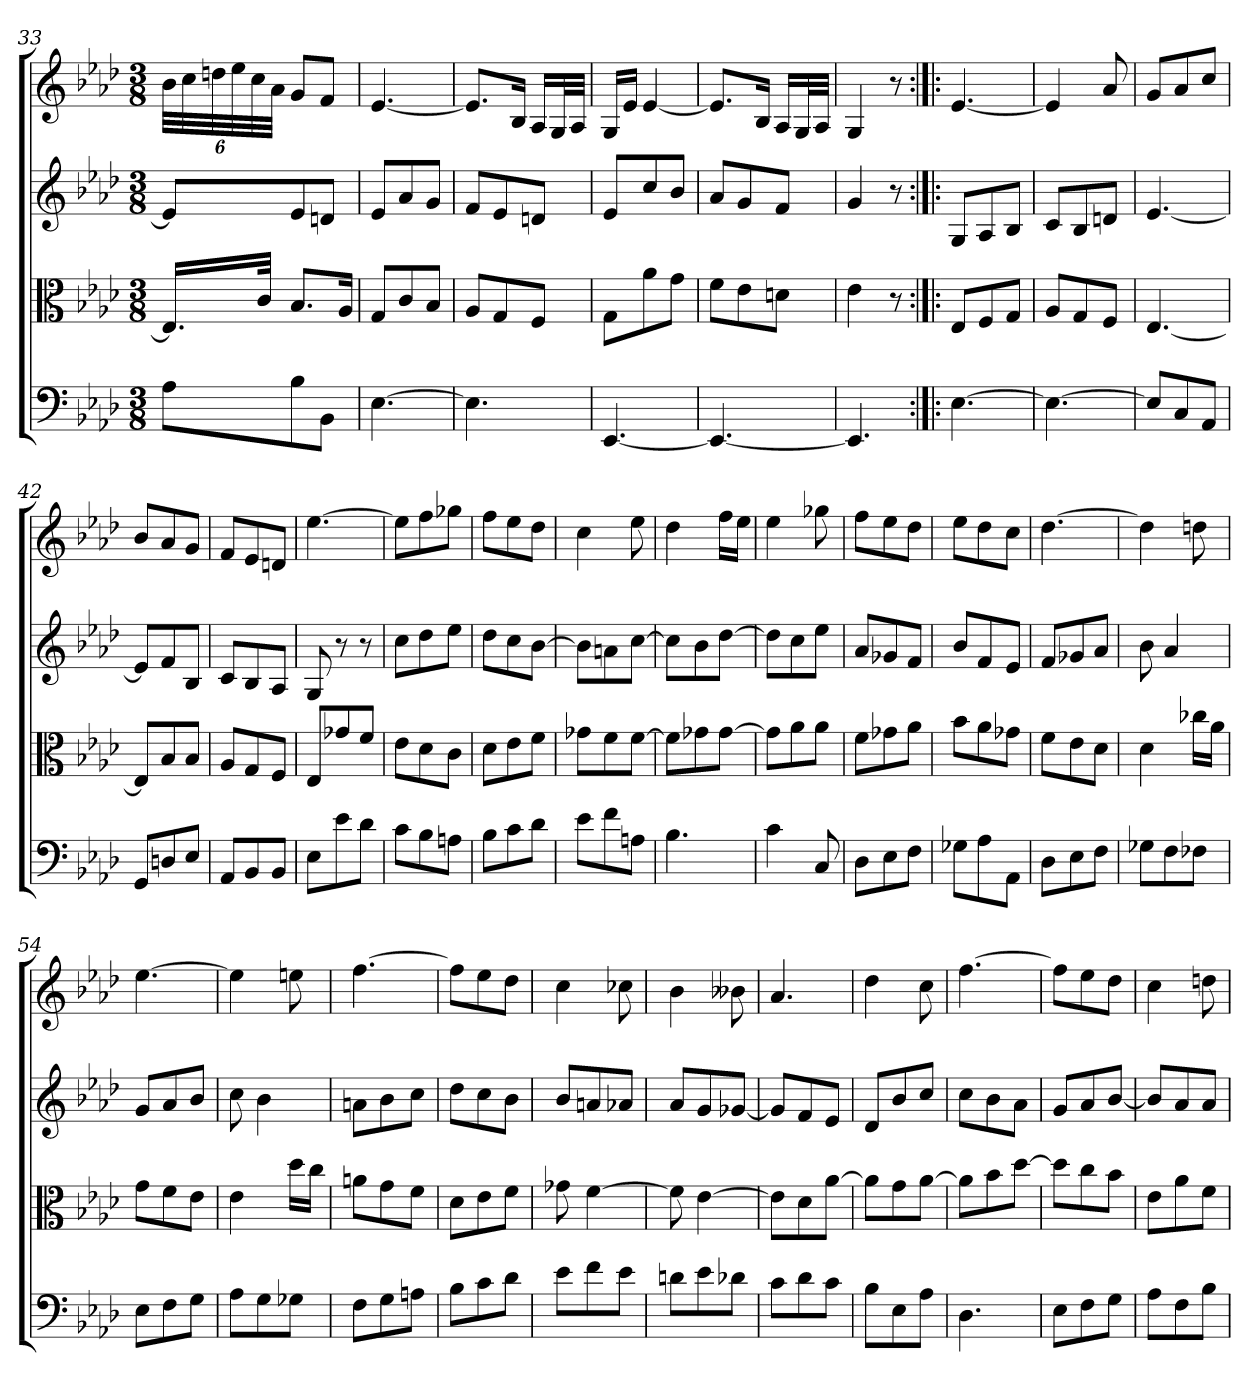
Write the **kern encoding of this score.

**kern	**kern	**kern	**kern
*part4	*part3	*part2	*part1
*staff4	*staff3	*staff2	*staff1
*clefF4	*clefC3	*clefG2	*clefG2
*k[b-e-a-d-]	*k[b-e-a-d-]	*k[b-e-a-d-]	*k[b-e-a-d-]
*A-:	*A-:	*A-:	*A-:
*M3/8	*M3/8	*M3/8	*M3/8
=33	=33	=33	=33
8A-\L	16.E-/LL]	8e-/L]	48b-\LLL
.	.	.	48cc\
.	.	.	48ddn\
.	.	.	48ee-\
.	.	.	48cc\
.	32c/JJk	.	.
.	.	.	48a-\JJJ
8B-\	8.B-/L	8e-/	8g/L
8BB-\J	.	8dn/J	8f/J
.	16A-/Jk	.	.
=34	=34	=34	=34
[4.E-\	8G/L	8e-/L	[4.e-/
.	8c/	8a-/	.
.	8B-/J	8g/J	.
=35	=35	=35	=35
4.E-\]	8A-/L	8f/L	8.e-/L]
.	8G/	8e-/	.
.	.	.	16B-/Jk
.	8F/J	8dn/J	16A-/LL
.	.	.	32G/L
.	.	.	32A-/JJJ
=36	=36	=36	=36
[4.EE-/	8G\L	8e-/L	16G/LL
.	.	.	16e-/JJ
.	8a-\	8cc/	[4e-/
.	8g\J	8b-/J	.
=37	=37	=37	=37
4.EE-/_	8f\L	8a-/L	8.e-/L]
.	8e-\	8g/	.
.	.	.	16B-/Jk
.	8dn\J	8f/J	16A-/LL
.	.	.	32G/L
.	.	.	32A-/JJJ
=38	=38	=38	=38
4.EE-/]	4e-\	4g/	4G/
.	8r	8r	8r
=39:|!|:	=39:|!|:	=39:|!|:	=39:|!|:
[4.E-\	8E-/L	8G/L	[4.e-/
.	8F/	8A-/	.
.	8G/J	8B-/J	.
=40	=40	=40	=40
4.E-\_	8A-/L	8c/L	4e-/]
.	8G/	8B-/	.
.	8F/J	8dn/J	8a-/
=41	=41	=41	=41
8E-/L]	[4.E-/	[4.e-/	8g/L
8C/	.	.	8a-/
8AA-/J	.	.	8cc/J
=42	=42	=42	=42
8GG/L	8E-/L]	8e-/L]	8b-/L
8Dn/	8B-/	8f/	8a-/
8E-/J	8B-/J	8B-/J	8g/J
=43	=43	=43	=43
8AA-/L	8A-/L	8c/L	8f/L
8BB-/	8G/	8B-/	8e-/
8BB-/J	8F/J	8A-/J	8dn/J
=44	=44	=44	=44
8E-L	8E-/L	8G/	[4.ee-\
8e-\	8g-X/	8r	.
8d-\J	8f/J	8r	.
=45	=45	=45	=45
8c\L	8e-\L	8cc\L	8ee-\L]
8B-\	8d-\	8dd-\	8ff\
8An\J	8c\J	8ee-\J	8gg-X\J
=46	=46	=46	=46
8B-\L	8d-\L	8dd-\L	8ff\L
8c\	8e-\	8cc\	8ee-\
8d-\J	8f\J	[8b-\J	8dd-\J
=47	=47	=47	=47
8e-\L	8g-X\L	8b-\L]	4cc\
8f\	8f\	8an\	.
8An\J	[8f\J	[8cc\J	8ee-\
=48	=48	=48	=48
4.B-\	8f\L]	8cc\L]	4dd-\
.	8g-X\	8b-\	.
.	[8g-\J	[8dd-\J	16ff\LL
.	.	.	16ee-\JJ
=49	=49	=49	=49
4c\	8g-\L]	8dd-\L]	4ee-\
.	8a-\	8cc\	.
8C/	8a-\J	8ee-\J	8gg-X\
=50	=50	=50	=50
8D-\L	8f\L	8a-/L	8ff\L
8E-\	8g-X\	8g-X/	8ee-\
8F\J	8a-\J	8f/J	8dd-\J
=51	=51	=51	=51
8G-X\L	8b-\L	8b-/L	8ee-\L
8A-\	8a-\	8f/	8dd-\
8AA-\J	8g-X\J	8e-/J	8cc\J
=52	=52	=52	=52
8D-\L	8f\L	8f/L	[4.dd-\
8E-\	8e-\	8g-X/	.
8F\J	8d-\J	8a-/J	.
=53	=53	=53	=53
8G-X\L	4d-\	8b-\	4dd-\]
8F\	.	4a-/	.
8F-X\J	16cc-X\LL	.	8ddn\
.	16a-\JJ	.	.
=54	=54	=54	=54
8E-\L	8g\L	8g/L	[4.ee-\
8F\	8f\	8a-/	.
8G\J	8e-\J	8b-/J	.
=55	=55	=55	=55
8A-\L	4e-\	8cc\	4ee-\]
8G\	.	4b-\	.
8G-X\J	16dd-\LL	.	8een\
.	16cc\JJ	.	.
=56	=56	=56	=56
8F\L	8an\L	8an\L	[4.ff\
8G\	8g\	8b-\	.
8An\J	8f\J	8cc\J	.
=57	=57	=57	=57
8B-\L	8d-\L	8dd-\L	8ff\L]
8c\	8e-\	8cc\	8ee-\
8d-\J	8f\J	8b-\J	8dd-\J
=58	=58	=58	=58
8e-\L	8g-X\	8b-/L	4cc\
8f\	[4f\	8an/	.
8e-\J	.	8a-X/J	8cc-X\
=59	=59	=59	=59
8dn\L	8f\]	8a-/L	4b-\
8e-\	[4e-\	8g/	.
8d-X\J	.	[8g-X/J	8b--X\
=60	=60	=60	=60
8c\L	8e-\L]	8g-/L]	4.a-/
8d-\	8d-\	8f/	.
8c\J	[8a-\J	8e-/J	.
=61	=61	=61	=61
8B-\L	8a-\L]	8d-/L	4dd-\
8E-\	8g\	8b-/	.
8A-\J	[8a-\J	8cc/J	8cc\
=62	=62	=62	=62
4.D-\	8a-\L]	8cc\L	[4.ff\
.	8b-\	8b-\	.
.	[8dd-\J	8a-\J	.
=63	=63	=63	=63
8E-\L	8dd-\L]	8g/L	8ff\L]
8F\	8cc\	8a-/	8ee-\
8G\J	8b-\J	[8b-/J	8dd-\J
=64	=64	=64	=64
8A-\L	8e-\L	8b-/L]	4cc\
8F\	8a-\	8a-/	.
8B-\J	8f\J	8a-/J	8ddn\
=	=	=	=
*-	*-	*-	*-
